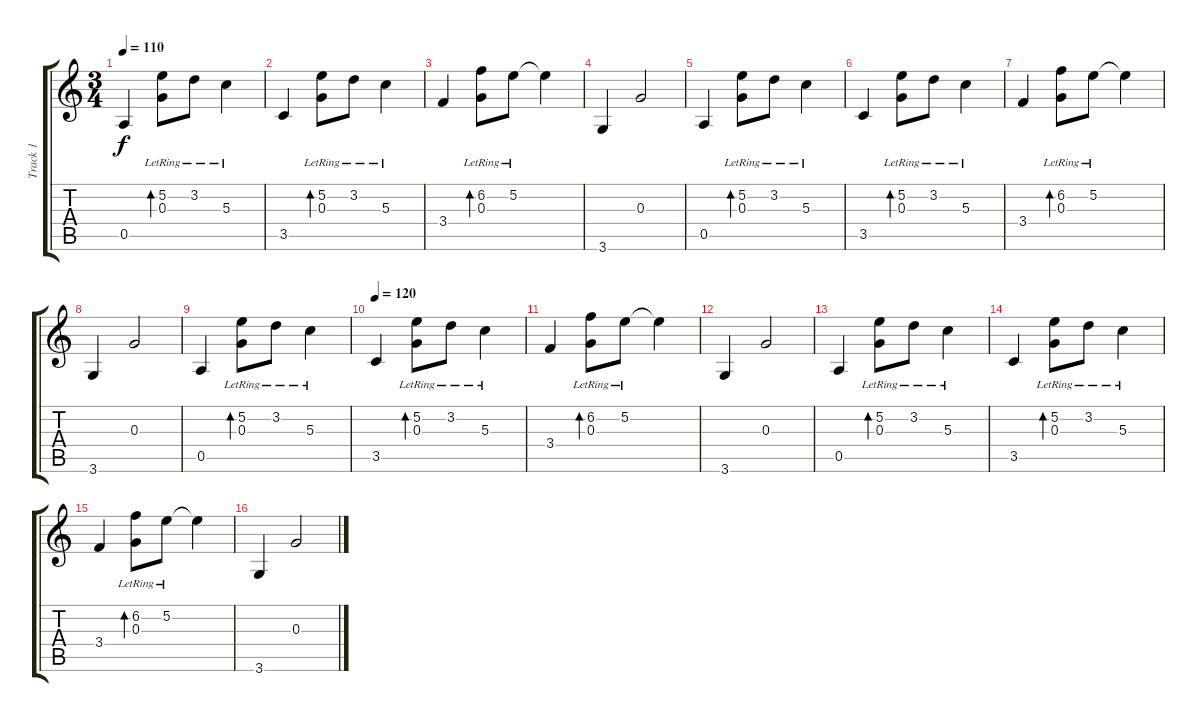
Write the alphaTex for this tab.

\track ("Track 1" "Track 1") {instrument electricguitarjazz}
\staff {score tabs}
\tuning (E4 B3 G3 D3 A2 E2) {hide}
\ts (3 4)
\tempo 110
\clef g2
\ks c
0.5.4{dy f} (5.2 0.3{lr}).8{bd 480} 3.2{lr}.8 5.3{lr}.4 |
3.5.4 (5.2 0.3{lr}).8{bd 480} 3.2{lr}.8 5.3{lr}.4 |
3.4.4 (6.2 0.3{lr}).8{bd 480} 5.2{lr}.8 5.2{t}.4 |
3.6.4 0.3.2 |
0.5.4 (5.2 0.3{lr}).8{bd 480} 3.2{lr}.8 5.3{lr}.4 |
3.5.4 (5.2 0.3{lr}).8{bd 480} 3.2{lr}.8 5.3{lr}.4 |
3.4.4 (6.2 0.3{lr}).8{bd 480} 5.2{lr}.8 5.2{t}.4 |
3.6.4 0.3.2 |
0.5.4 (5.2 0.3{lr}).8{bd 480} 3.2{lr}.8 5.3{lr}.4 |
\tempo 120
3.5.4 (5.2 0.3{lr}).8{bd 480} 3.2{lr}.8 5.3{lr}.4 |
3.4.4 (6.2 0.3{lr}).8{bd 480} 5.2{lr}.8 5.2{t}.4 |
3.6.4 0.3.2 |
0.5.4 (5.2 0.3{lr}).8{bd 480} 3.2{lr}.8 5.3{lr}.4 |
3.5.4 (5.2 0.3{lr}).8{bd 480} 3.2{lr}.8 5.3{lr}.4 |
3.4.4 (6.2 0.3{lr}).8{bd 480} 5.2{lr}.8 5.2{t}.4 |
3.6.4 0.3.2
